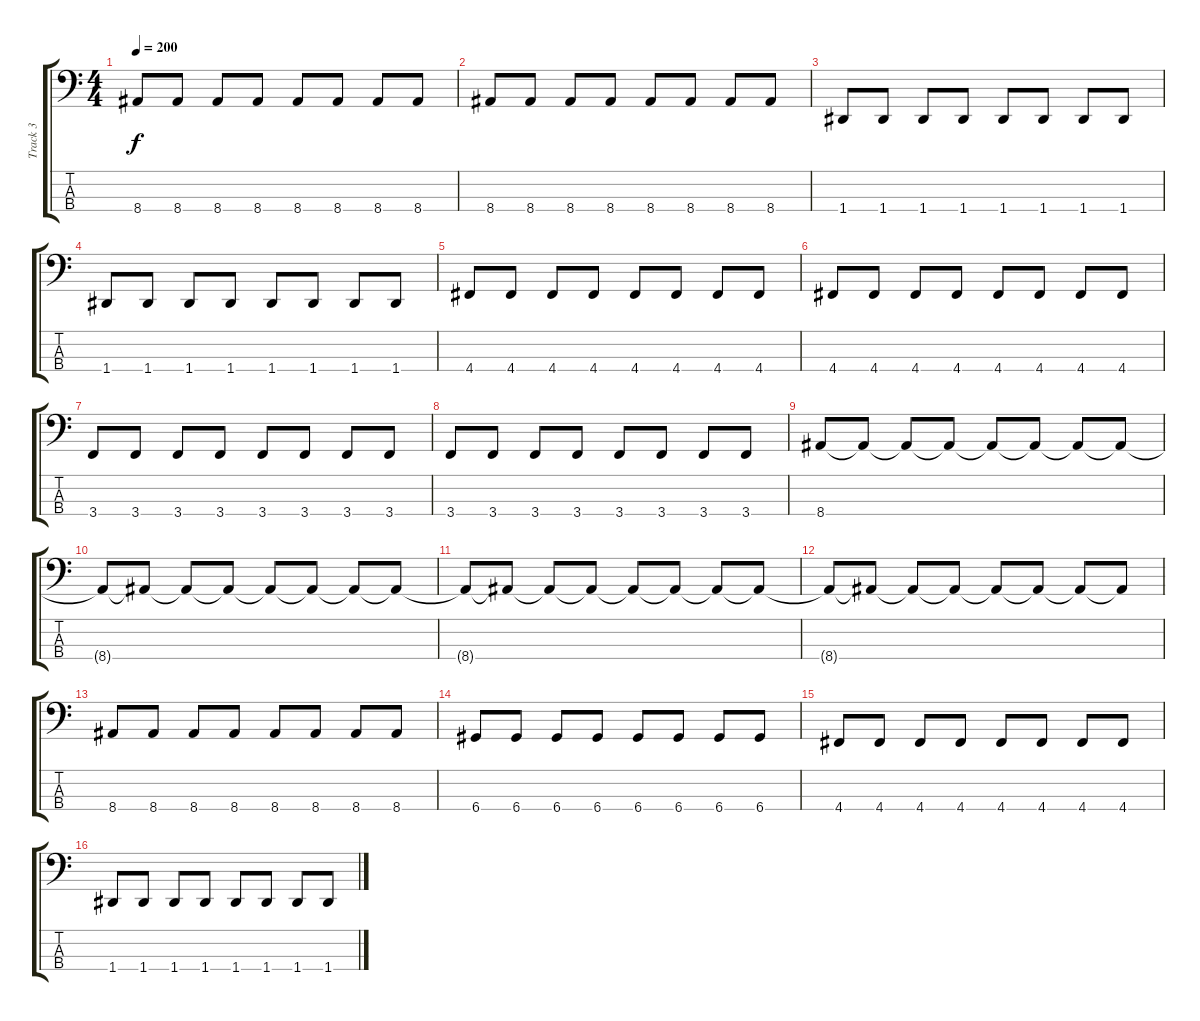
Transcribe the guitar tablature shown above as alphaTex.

\track ("Track 3" "Track 3") {instrument electricbassfinger}
\staff {score tabs}
\tuning (G2 D2 A1 D1) {hide}
\ts (4 4)
\tempo 200
\clef f4
\ks c
8.4.8{dy f} 8.4.8 8.4.8 8.4.8 8.4.8 8.4.8 8.4.8 8.4.8 |
8.4.8 8.4.8 8.4.8 8.4.8 8.4.8 8.4.8 8.4.8 8.4.8 |
1.4.8 1.4.8 1.4.8 1.4.8 1.4.8 1.4.8 1.4.8 1.4.8 |
1.4.8 1.4.8 1.4.8 1.4.8 1.4.8 1.4.8 1.4.8 1.4.8 |
4.4.8 4.4.8 4.4.8 4.4.8 4.4.8 4.4.8 4.4.8 4.4.8 |
4.4.8 4.4.8 4.4.8 4.4.8 4.4.8 4.4.8 4.4.8 4.4.8 |
3.4.8 3.4.8 3.4.8 3.4.8 3.4.8 3.4.8 3.4.8 3.4.8 |
3.4.8 3.4.8 3.4.8 3.4.8 3.4.8 3.4.8 3.4.8 3.4.8 |
8.4.8 8.4{t}.8 8.4{t}.8 8.4{t}.8 8.4{t}.8 8.4{t}.8 8.4{t}.8 8.4{t}.8 |
8.4{t}.8 8.4{t}.8 8.4{t}.8 8.4{t}.8 8.4{t}.8 8.4{t}.8 8.4{t}.8 8.4{t}.8 |
8.4{t}.8 8.4{t}.8 8.4{t}.8 8.4{t}.8 8.4{t}.8 8.4{t}.8 8.4{t}.8 8.4{t}.8 |
8.4{t}.8 8.4{t}.8 8.4{t}.8 8.4{t}.8 8.4{t}.8 8.4{t}.8 8.4{t}.8 8.4{t}.8 |
8.4.8 8.4.8 8.4.8 8.4.8 8.4.8 8.4.8 8.4.8 8.4.8 |
6.4.8 6.4.8 6.4.8 6.4.8 6.4.8 6.4.8 6.4.8 6.4.8 |
4.4.8 4.4.8 4.4.8 4.4.8 4.4.8 4.4.8 4.4.8 4.4.8 |
1.4.8 1.4.8 1.4.8 1.4.8 1.4.8 1.4.8 1.4.8 1.4.8
